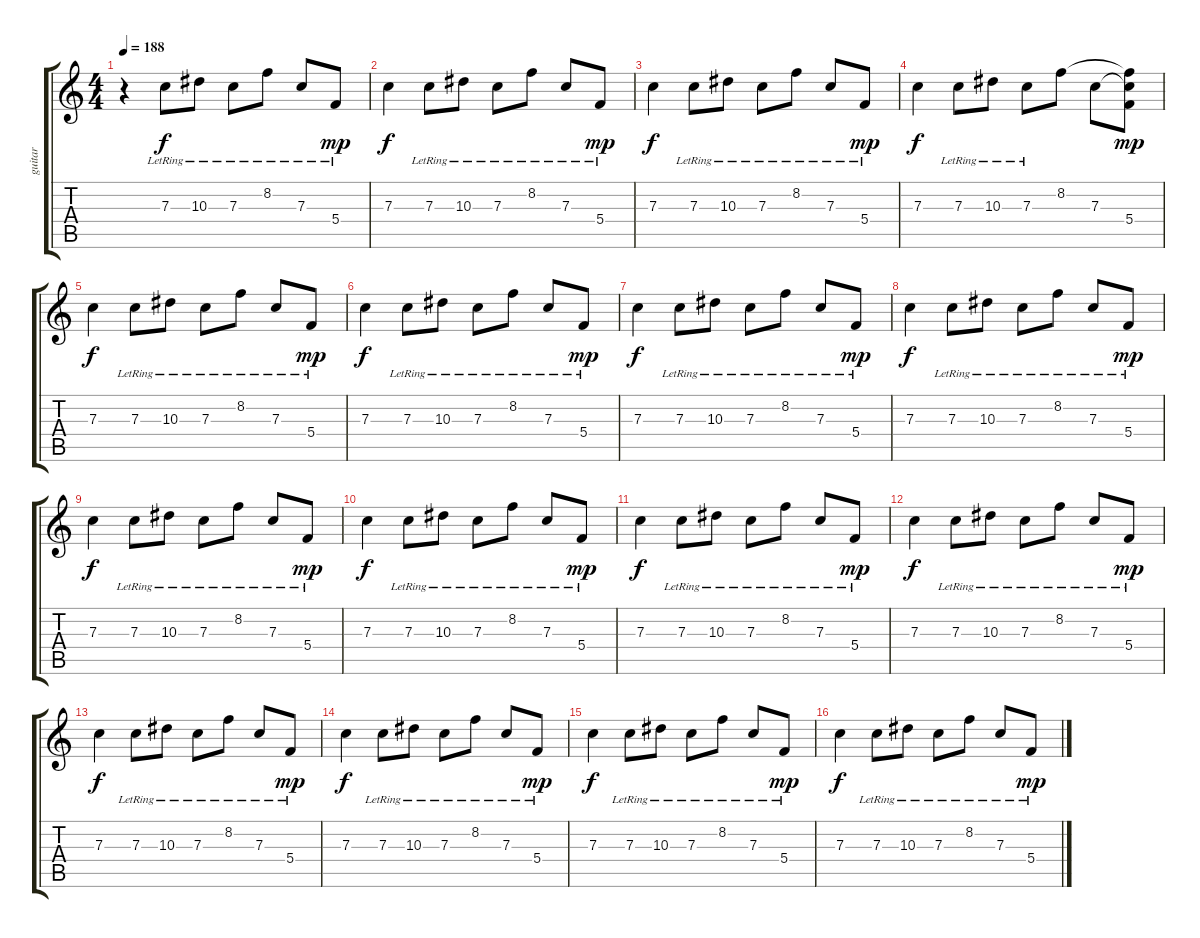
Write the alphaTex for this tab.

\track ("guitar" "guitar") {instrument distortionguitar}
\staff {score tabs}
\tuning (D4 A3 F3 C3 G2 C2) {hide}
\ts (4 4)
\tempo 188
\clef g2
\ks c
r.4{dy f volume 9 instrument overdrivenguitar} 7.3{lr}.8 10.3{lr}.8 7.3{lr}.8 8.2{lr}.8 7.3{lr}.8 5.4{lr}.8{dy mp} |
7.3.4{dy f} 7.3{lr}.8 10.3{lr}.8 7.3{lr}.8 8.2{lr}.8 7.3{lr}.8 5.4{lr}.8{dy mp} |
7.3.4{dy f} 7.3{lr}.8 10.3{lr}.8 7.3{lr}.8 8.2{lr}.8 7.3{lr}.8 5.4{lr}.8{dy mp} |
7.3.4{dy f} 7.3{lr}.8 10.3{lr}.8 7.3{lr}.8 8.2.8 7.3.8 (8.2{t} 7.3{t} 5.4).8{dy mp} |
7.3.4{dy f volume 16 instrument distortionguitar} 7.3{lr}.8 10.3{lr}.8 7.3{lr}.8 8.2{lr}.8 7.3{lr}.8 5.4{lr}.8{dy mp} |
7.3.4{dy f} 7.3{lr}.8 10.3{lr}.8 7.3{lr}.8 8.2{lr}.8 7.3{lr}.8 5.4{lr}.8{dy mp} |
7.3.4{dy f} 7.3{lr}.8 10.3{lr}.8 7.3{lr}.8 8.2{lr}.8 7.3{lr}.8 5.4{lr}.8{dy mp} |
7.3.4{dy f} 7.3{lr}.8 10.3{lr}.8 7.3{lr}.8 8.2{lr}.8 7.3{lr}.8 5.4{lr}.8{dy mp} |
7.3.4{dy f} 7.3{lr}.8 10.3{lr}.8 7.3{lr}.8 8.2{lr}.8 7.3{lr}.8 5.4{lr}.8{dy mp} |
7.3.4{dy f} 7.3{lr}.8 10.3{lr}.8 7.3{lr}.8 8.2{lr}.8 7.3{lr}.8 5.4{lr}.8{dy mp} |
7.3.4{dy f} 7.3{lr}.8 10.3{lr}.8 7.3{lr}.8 8.2{lr}.8 7.3{lr}.8 5.4{lr}.8{dy mp} |
7.3.4{dy f} 7.3{lr}.8 10.3{lr}.8 7.3{lr}.8 8.2{lr}.8 7.3{lr}.8 5.4{lr}.8{dy mp} |
7.3.4{dy f} 7.3{lr}.8 10.3{lr}.8 7.3{lr}.8 8.2{lr}.8 7.3{lr}.8 5.4{lr}.8{dy mp} |
7.3.4{dy f} 7.3{lr}.8 10.3{lr}.8 7.3{lr}.8 8.2{lr}.8 7.3{lr}.8 5.4{lr}.8{dy mp} |
7.3.4{dy f} 7.3{lr}.8 10.3{lr}.8 7.3{lr}.8 8.2{lr}.8 7.3{lr}.8 5.4{lr}.8{dy mp} |
7.3.4{dy f} 7.3{lr}.8 10.3{lr}.8 7.3{lr}.8 8.2{lr}.8 7.3{lr}.8 5.4{lr}.8{dy mp}
